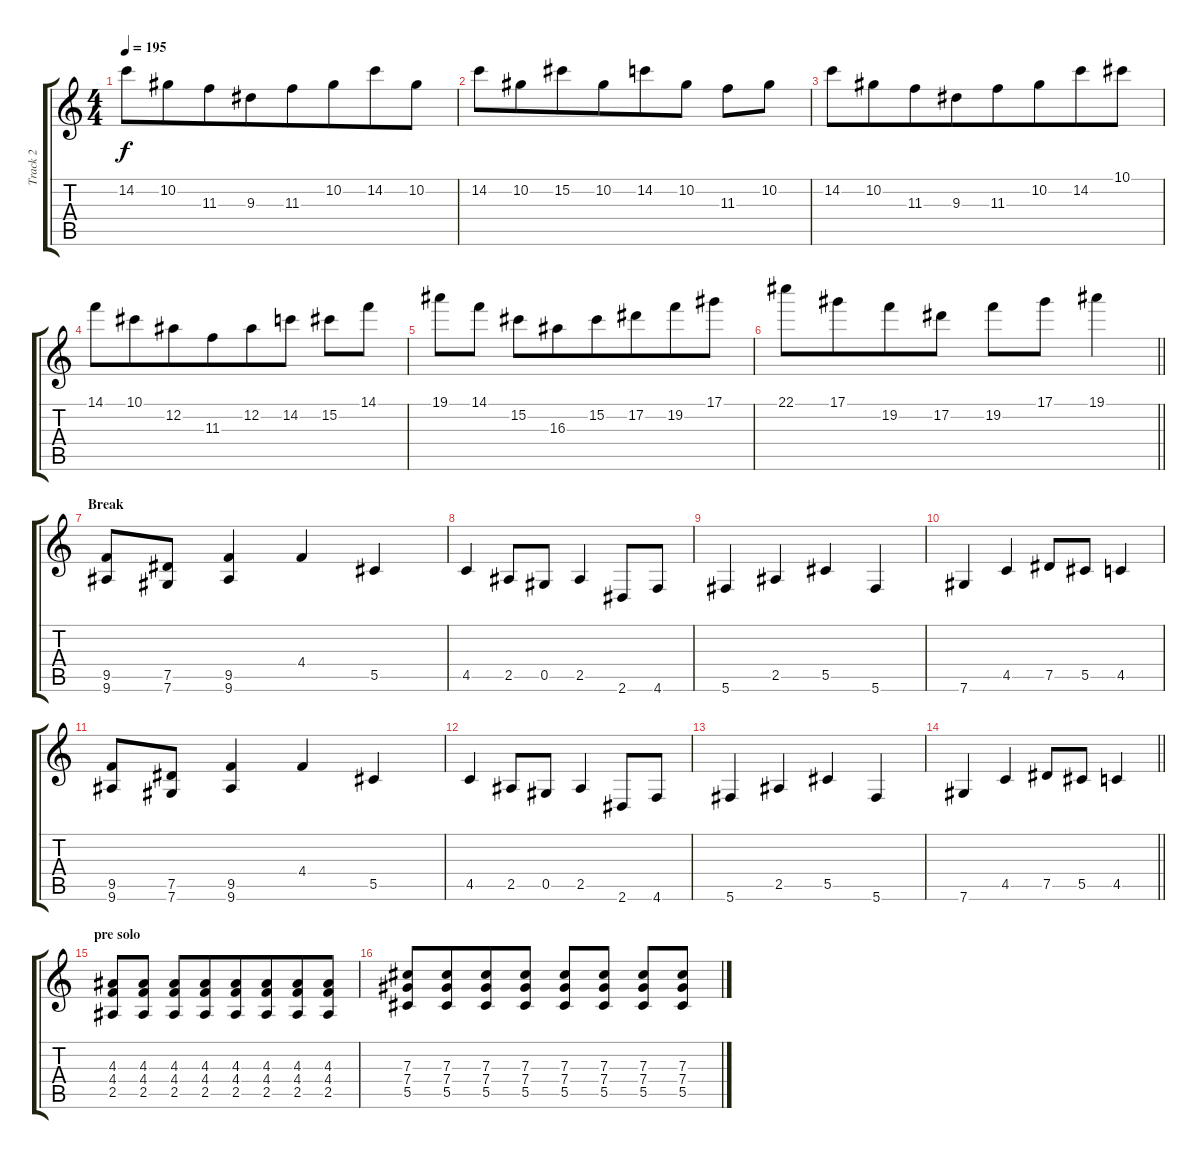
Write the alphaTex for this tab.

\track ("Track 2" "Track 2") {instrument electricguitarclean}
\staff {score tabs}
\tuning (Eb4 Bb3 Gb3 Db3 Ab2 Db2) {hide}
\ts (4 4)
\tempo 195
\clef g2
\ks c
14.2.8{dy f beam merge} 10.2.8{beam merge} 11.3.8 9.3.8{beam merge} 11.3.8{beam merge} 10.2.8{beam merge} 14.2.8 10.2.8 |
14.2.8 10.2.8{beam merge} 15.2.8 10.2.8{beam merge} 14.2.8 10.2.8 11.3.8 10.2.8 |
14.2.8{beam merge} 10.2.8{beam merge} 11.3.8 9.3.8{beam merge} 11.3.8{beam merge} 10.2.8{beam merge} 14.2.8 10.1.8 |
14.1.8 10.1.8{beam merge} 12.2.8 11.3.8{beam merge} 12.2.8 14.2.8 15.2.8 14.1.8 |
19.1.8 14.1.8 15.2.8 16.3.8{beam merge} 15.2.8 17.2.8{beam merge} 19.2.8 17.1.8 |
\barLineRight lightlight
22.1.8 17.1.8{beam merge} 19.2.8{beam merge} 17.2.8 19.2.8 17.1.8 19.1.4 |
\section ("" "Break")
(9.5 9.6).8{beam merge} (7.5 7.6).8 (9.5 9.6).4 4.4.4 5.5.4 |
4.5.4 2.5.8 0.5.8{beam merge} 2.5.4 2.6.8 4.6.8 |
5.6.4 2.5.4 5.5.4 5.6.4 |
7.6.4 4.5.4{beam merge} 7.5.8{beam merge} 5.5.8 4.5.4 |
(9.5 9.6).8{beam merge} (7.5 7.6).8 (9.5 9.6).4 4.4.4 5.5.4 |
4.5.4 2.5.8 0.5.8{beam merge} 2.5.4 2.6.8 4.6.8 |
5.6.4 2.5.4 5.5.4 5.6.4 |
\barLineRight lightlight
7.6.4 4.5.4{beam merge} 7.5.8{beam merge} 5.5.8 4.5.4 |
\section ("" "pre solo")
(4.3 4.4 2.5).8 (4.3 4.4 2.5).8 (4.3 4.4 2.5).8 (4.3 4.4 2.5).8{beam merge} (4.3 4.4 2.5).8 (4.3 4.4 2.5).8{beam merge} (4.3 4.4 2.5).8 (4.3 4.4 2.5).8 |
(7.3 7.4 5.5).8 (7.3 7.4 5.5).8{beam merge} (7.3 7.4 5.5).8 (7.3 7.4 5.5).8 (7.3 7.4 5.5).8{beam merge} (7.3 7.4 5.5).8 (7.3 7.4 5.5).8{beam merge} (7.3 7.4 5.5).8
